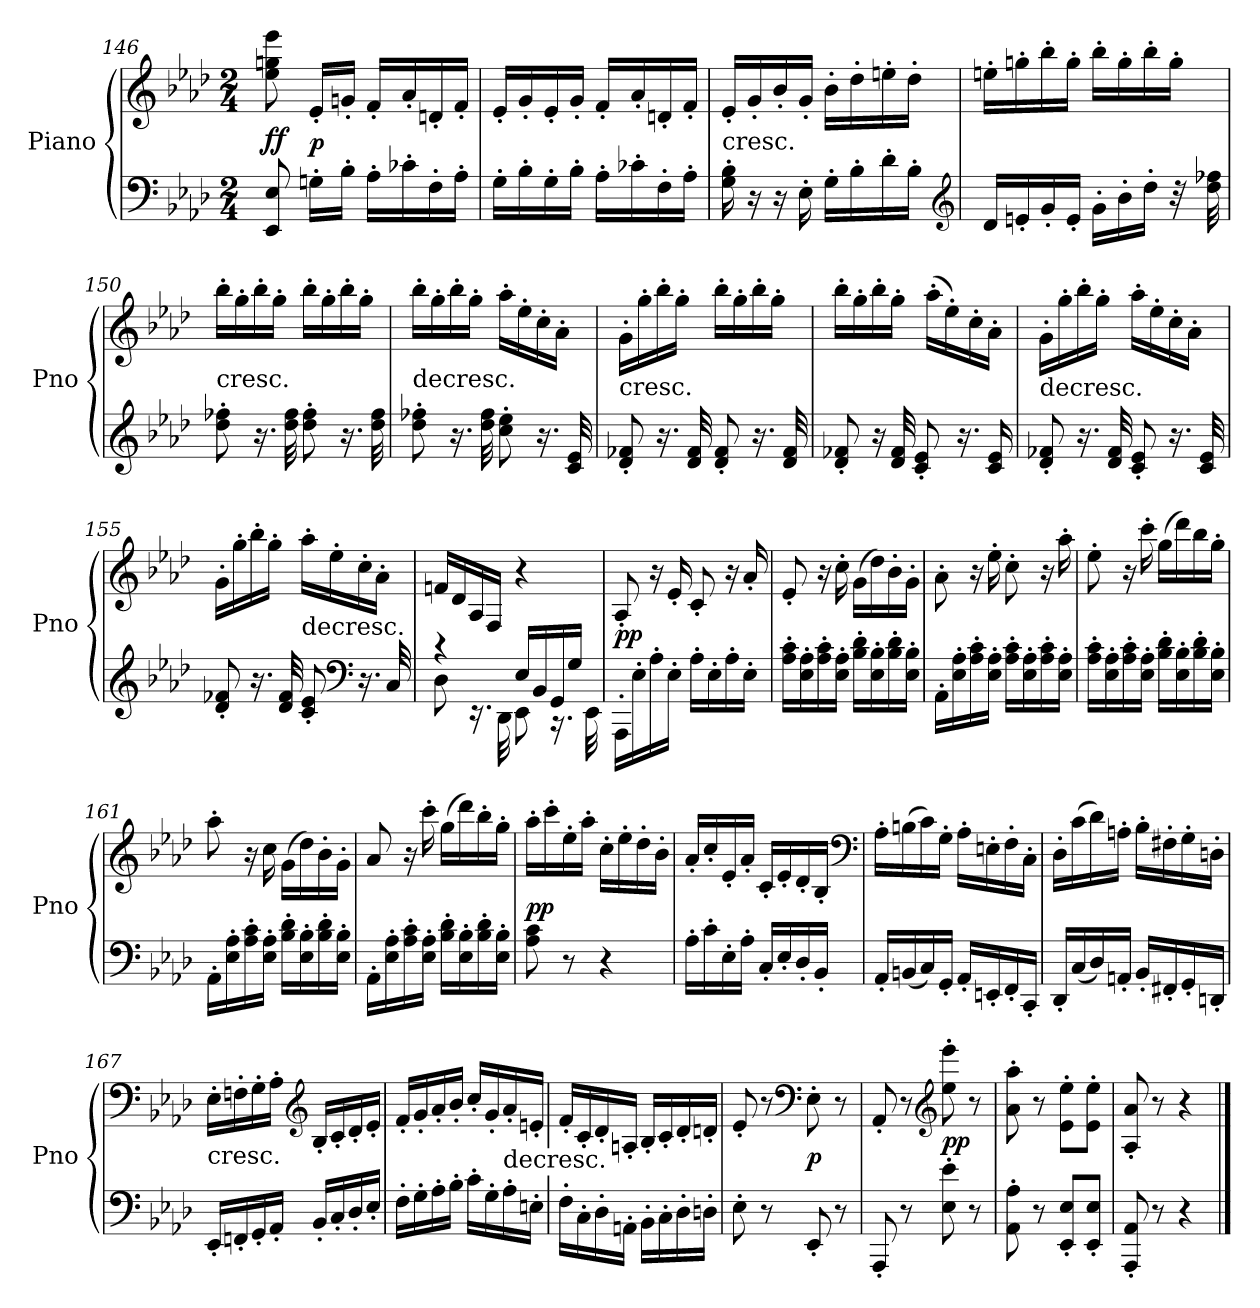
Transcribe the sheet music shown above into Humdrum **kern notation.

**kern	**kern	**dynam
*part1	*part1	*part1
*staff2	*staff1	*staff1/2
*I"Piano	*	*
*I'Pno	*	*
*clefF4	*clefG2	*
*k[b-e-a-d-]	*k[b-e-a-d-]	*
*A-:	*A-:	*
*M2/4	*M2/4	*
=146	=146	=146
8EE-/ 8E-/	8ee-\ 8ggn\ 8eee-\	ff
16Gn'\LL	16e-'/LL	p
16B-'\JJ	16gn'/JJ	.
16A-'\LL	16f'/LL	.
16c-X'\	16a-'/	.
16F'\	16dn'/	.
16A-'\JJ	16f'/JJ	.
=147	=147	=147
16G'\LL	16e-'/LL	.
16B-'\	16g'/	.
16G'\	16e-'/	.
16B-'\JJ	16g'/JJ	.
16A-'\LL	16f'/LL	.
16c-X'\	16a-'/	.
16F'\	16dn'/	.
16A-'\JJ	16f'/JJ	.
=148	=148	=148
!	!LO:TX:c:t=cresc.	!
16G'\ 16B-'\	16e-'/LL	.
16r	16g'/	.
16r	16b-'/	.
16E-'\	16g'/JJ	.
16G'\LL	16b-'\LL	.
16B-'\	16dd-'\	.
16d-'\	16een'\	.
16B-'\JJ	16dd-'\JJ	.
*clefG2	*	*
=149	=149	=149
16d-/LL	16een'\LL	.
16en'/	16ggn'\	.
16g'/	16bb-'\	.
16e'/JJ	16gg'\JJ	.
16g'\LL	16bb-'\LL	.
16b-'\	16gg'\	.
16dd-'\JJ	16bb-'\	.
32r	16gg'\JJ	.
32dd-\ 32ff-X\	.	.
=150	=150	=150
!	!LO:TX:c:t=cresc.	!
8dd-'\ 8ff-X'\	16bb-'\LL	.
.	16gg'\	.
16.r	16bb-'\	.
.	16gg'\JJ	.
32dd-\ 32ff-\	.	.
8dd-'\ 8ff-'\	16bb-'\LL	.
.	16gg'\	.
16.r	16bb-'\	.
.	16gg'\JJ	.
32dd-\ 32ff-\	.	.
=151	=151	=151
!	!LO:TX:c:t=decresc.	!
8dd-'\ 8ff-X'\	16bb-'\LL	.
.	16gg'\	.
16.r	16bb-'\	.
.	16gg'\JJ	.
32dd-\ 32ff-\	.	.
8cc'\ 8ee-'\	16aa-'\LL	.
.	16ee-'\	.
16.r	16cc'\	.
.	16a-'\JJ	.
32c/ 32e-/	.	.
=152	=152	=152
!	!LO:TX:c:t=cresc.	!
8d-'/ 8f-X'/	16g'\LL	.
.	16gg'\	.
16.r	16bb-'\	.
.	16gg'\JJ	.
32d-/ 32f-/	.	.
8d-'/ 8f-'/	16bb-'\LL	.
.	16gg'\	.
16.r	16bb-'\	.
.	16gg'\JJ	.
32d-/ 32f-/	.	.
=153	=153	=153
8d-'/ 8f-X'/	16bb-'\LL	.
.	16gg'\	.
16r	16bb-'\	.
32d-/ 32f-/	16gg'\JJ	.
8c'/ 8e-'/	.	.
.	(16aa-'\LL	.
.	16ee-'\)	.
16.r	.	.
.	16cc'\	.
16c/ 16e-/	16a-'\JJ	.
=154	=154	=154
!	!LO:TX:c:t=decresc.	!
8d-'/ 8f-X'/	16g'\LL	.
.	16gg'\	.
16.r	16bb-'\	.
.	16gg'\JJ	.
32d-/ 32f-/	.	.
8c'/ 8e-'/	16aa-'\LL	.
.	16ee-'\	.
16.r	16cc'\	.
.	16a-'\JJ	.
32c/ 32e-/	.	.
=155	=155	=155
8d-'/ 8f-X'/	16g'\LL	.
.	16gg'\	.
16.r	16bb-'\	.
.	16gg'\JJ	.
32d-/ 32f-/	.	.
!	!LO:TX:c:t=decresc.	!
8c'/ 8e-'/	16aa-'\LL	.
.	16ee-'\	.
*clefF4	*	*
16.r	16cc'\	.
.	16a-'\JJ	.
32C/	.	.
=156	=156	=156
*^	*	*
4r	8D-\	16fn/LL	.
.	.	16d-/	.
.	16.r	16A-/	.
.	.	16F/JJ	.
.	32DD-\	.	.
16E-/LL	8EE-\	4r	.
16BB-/	.	.	.
16GG/	16.r	.	.
16G/JJ	.	.	.
.	32EE-\	.	.
*v	*v	*	*
=157	=157	=157
16AAA-'\LL	8A-'/	pp
16E-'\	.	.
16A-'\	16r	.
16E-'\JJ	16e-'/	.
16A-'\LL	8c'/	.
16E-'\	.	.
16A-'\	16r	.
16E-'\JJ	16a-'/	.
=158	=158	=158
16A-'\ 16c'\LL	8e-'/	.
16E-'\ 16A-'\	.	.
16A-'\ 16c'\	16r	.
16E-'\ 16A-'\JJ	16cc'\	.
16B-'\ 16d-'\LL	(16g\LL	.
16E-'\ 16B-'\	16dd-\)	.
16B-'\ 16d-'\	16b-'\	.
16E-'\ 16B-'\JJ	16g'\JJ	.
=159	=159	=159
16AA-'\LL	8a-'\	.
16E-'\ 16A-'\	.	.
16A-'\ 16c'\	16r	.
16E-'\ 16A-'\JJ	16ee-'\	.
16A-'\ 16c'\LL	8cc'\	.
16E-'\ 16A-'\	.	.
16A-'\ 16c'\	16r	.
16E-'\ 16A-'\JJ	16aa-'\	.
=160	=160	=160
16A-'\ 16c'\LL	8ee-'\	.
16E-'\ 16A-'\	.	.
16A-'\ 16c'\	16r	.
16E-'\ 16A-'\JJ	16ccc'\	.
16B-'\ 16d-'\LL	(16gg\LL	.
16E-'\ 16B-'\	16ddd-\)	.
16B-'\ 16d-'\	16bb-\	.
16E-'\ 16B-'\JJ	16gg'\JJ	.
=161	=161	=161
16AA-'\LL	8aa-'\	.
16E-'\ 16A-'\	.	.
16A-'\ 16c'\	16r	.
16E-'\ 16A-'\JJ	16cc\	.
16B-'\ 16d-'\LL	(16g\LL	.
16E-'\ 16B-'\	16dd-\)	.
16B-'\ 16d-'\	16b-'\	.
16E-'\ 16B-'\JJ	16g'\JJ	.
=162	=162	=162
16AA-'\LL	8a-/	.
16E-'\ 16A-'\	.	.
16A-'\ 16c'\	16r	.
16E-'\ 16A-'\JJ	16ccc'\	.
16B-'\ 16d-'\LL	(16gg\LL	.
16E-'\ 16B-'\	16ddd-\)	.
16B-'\ 16d-'\	16bb-'\	.
16E-'\ 16B-'\JJ	16gg'\JJ	.
=163	=163	=163
8A-\ 8c\	16aa-'\LL	pp
.	16ccc'\	.
8r	16ee-'\	.
.	16aa-'\JJ	.
4r	16cc'\LL	.
.	16ee-'\	.
.	16dd-'\	.
.	16b-'\JJ	.
=164	=164	=164
16A-'\LL	16a-'/LL	.
16c'\	16cc'/	.
16E-'\	16e-'/	.
16A-'\JJ	16a-'/JJ	.
16C'/LL	16c'/LL	.
16E-'/	16e-'/	.
16D-'/	16d-'/	.
16BB-'/JJ	16B-'/JJ	.
*	*clefF4	*
=165	=165	=165
16AA-'/LL	16A-'\LL	.
(16BBn/	(16Bn\	.
16C/)	16c\)	.
16GG'/JJ	16G'\JJ	.
16AA-'/LL	16A-'\LL	.
16EEn'/	16En'\	.
16FF'/	16F'\	.
16CC'/JJ	16C'\JJ	.
=166	=166	=166
16DD-'/LL	16D-'\LL	.
(16C/	(16c\	.
16D-/)	16d-\)	.
16AAn'/JJ	16An'\JJ	.
16BB-'/LL	16B-'\LL	.
16FF#X'/	16F#X'\	.
16GG'/	16G'\	.
16DDn'/JJ	16Dn'\JJ	.
=167	=167	=167
!	!LO:TX:c:t=cresc.	!
16EE-'/LL	16E-'\LL	.
16FFn'/	16Fn'\	.
16GG'/	16G'\	.
16AA-'/JJ	16A-'\JJ	.
*	*clefG2	*
16BB-'/LL	16B-'/LL	.
16C'/	16c'/	.
16D-'/	16d-'/	.
16E-'/JJ	16e-'/JJ	.
=168	=168	=168
16F'\LL	16f'/LL	.
16G'\	16g'/	.
16A-'\	16a-'/	.
16B-'\JJ	16b-'/JJ	.
16c'\LL	16cc'/LL	.
16G'\	16g'/	.
!	!LO:TX:c:t=decresc.	!
16A-'\	16a-'/	.
16En'\JJ	16en'/JJ	.
=169	=169	=169
16F'\LL	16f'/LL	.
16C'\	16c'/	.
16D-'\	16d-'/	.
16AAn'\JJ	16An'/JJ	.
16BB-'\LL	16B-'/LL	.
16C'\	16c'/	.
16D-'\	16d-'/	.
16Dn'\JJ	16dn'/JJ	.
=170	=170	=170
8E-'\	8e-'/	.
8r	8r	.
*	*clefF4	*
8EE-'/	8E-'\	p
8r	8r	.
=171	=171	=171
8AAA-'/	8AA-'/	.
8r	8r	.
*	*clefG2	*
8E-'\ 8e-'\	8ee-'\ 8eee-'\	pp
8r	8r	.
=172	=172	=172
8AA-'\ 8A-'\	8a-'\ 8aa-'\	.
8r	8r	.
8EE-'/ 8E-'/L	8e-'\ 8ee-'\L	.
8EE-'/ 8E-'/J	8e-'\ 8ee-'\J	.
=173	=173	=173
8AAA-'/ 8AA-'/	8A-'/ 8a-'/	.
8r	8r	.
4r	4r	.
==	==	==
*-	*-	*-
